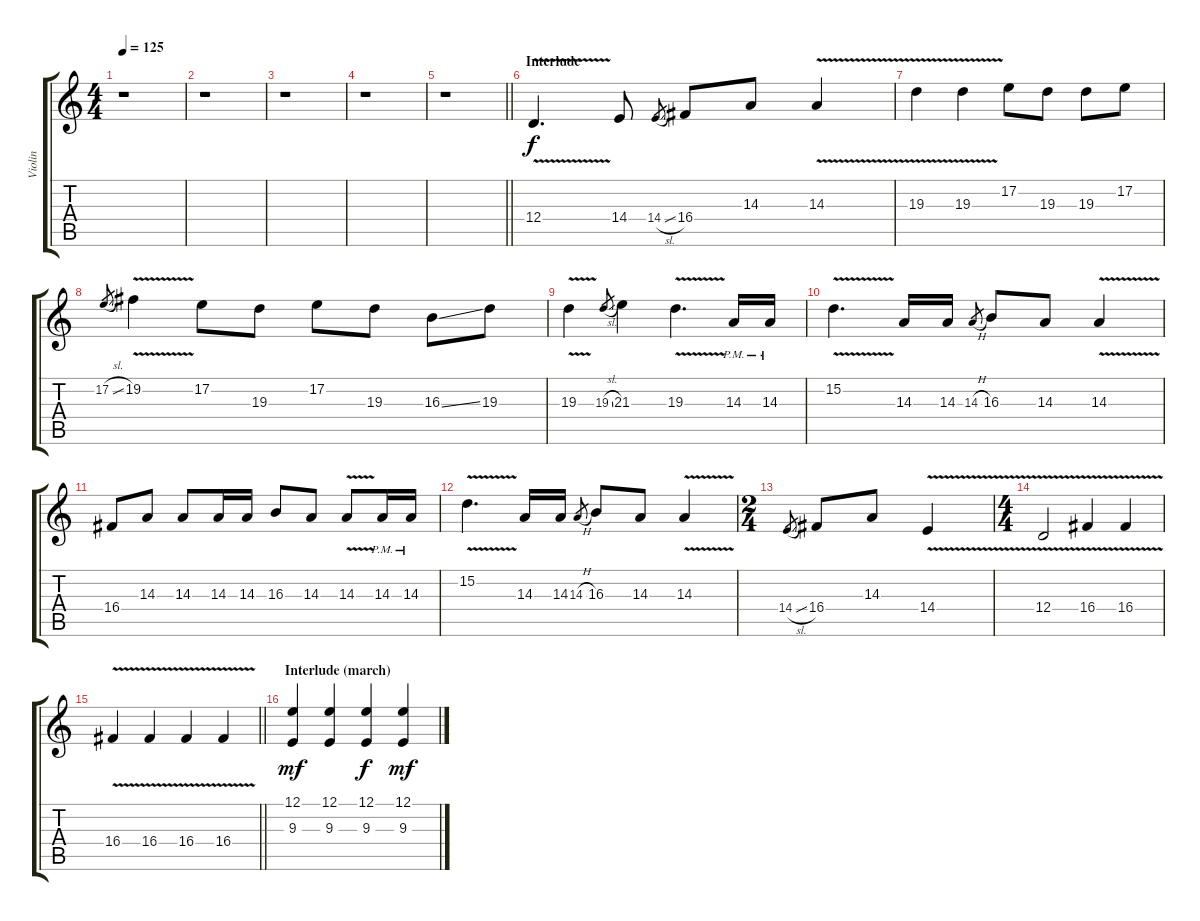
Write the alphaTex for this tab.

\track ("Violin" "Violin") {instrument violin}
\staff {score tabs}
\tuning (E4 B3 G3 D3 A2 E2) {hide}
\ts (4 4)
\tempo 125
\clef g2
\ks c
r.1{dy f} |
r.1 |
r.1 |
r.1 |
\barLineRight lightlight
r.1 |
\section ("" "Interlude")
12.4{v}.4{d} 14.4.8 14.4{sl}.8{gr} 16.4.8 14.3.8 14.3{v}.4 |
19.3{v}.4 19.3{v}.4 17.2.8 19.3.8 19.3.8 17.2.8 |
17.2{sl}.8{gr} 19.2{v}.4 17.2.8 19.3.8 17.2.8 19.3.8 16.3{ss}.8 19.3.8 |
19.3{v}.4 19.3{sl}.8{gr} 21.3.4 19.3{v}.4{d} 14.3{pm}.16 14.3{pm}.16 |
15.2{v}.4{d} 14.3.16 14.3.16 14.3{h}.8{gr} 16.3.8 14.3.8 14.3{v}.4 |
16.4.8 14.3.8 14.3.8 14.3.16 14.3.16 16.3.8 14.3.8 14.3{v}.8 14.3{pm}.16 14.3{pm}.16 |
15.2{v}.4{d} 14.3.16 14.3.16 14.3{h}.8{gr} 16.3.8 14.3.8 14.3{v}.4 |
\ts (2 4)
14.4{sl}.8{gr} 16.4.8 14.3.8 14.4{v}.4 |
\ts (4 4)
12.4{v}.2 16.4{v}.4 16.4{v}.4 |
\barLineRight lightlight
16.4{v}.4 16.4{v}.4 16.4{v}.4 16.4{v}.4 |
\section ("" "Interlude (march)")
(12.1 9.3).4{dy mf volume 9 balance 12} (12.1 9.3).4 (12.1 9.3).4{dy f} (12.1 9.3).4{dy mf}
